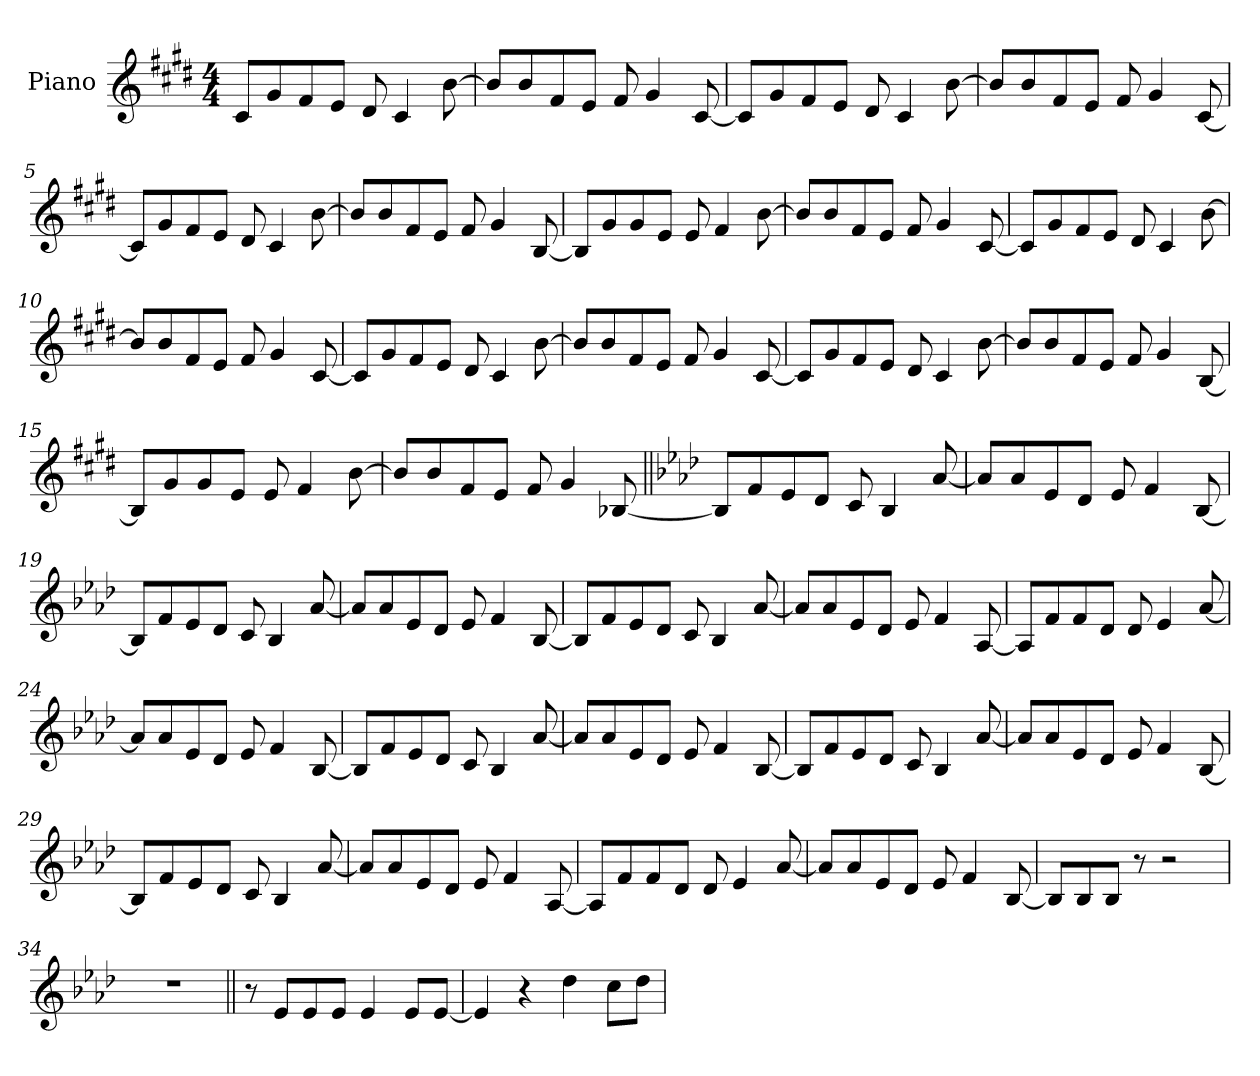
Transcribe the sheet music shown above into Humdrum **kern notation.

**kern
*part1
*staff1
*I"Piano
*I'Pno.
*clefG2
*k[f#c#g#d#]
*M4/4
*MM190
=1
8c#L
8g#
8f#
8eJ
8d#
4c#
[8b
=2
8bL]
8b
8f#
8eJ
8f#
4g#
[8c#
=3
8c#L]
8g#
8f#
8eJ
8d#
4c#
[8b
=4
8bL]
8b
8f#
8eJ
8f#
4g#
[8c#
=5
8c#L]
8g#
8f#
8eJ
8d#
4c#
[8b
=6
8bL]
8b
8f#
8eJ
8f#
4g#
[8B
=7
8BL]
8g#
8g#
8eJ
8e
4f#
[8b
=8
8bL]
8b
8f#
8eJ
8f#
4g#
[8c#
=9
8c#L]
8g#
8f#
8eJ
8d#
4c#
[8b
=10
8bL]
8b
8f#
8eJ
8f#
4g#
[8c#
=11
8c#L]
8g#
8f#
8eJ
8d#
4c#
[8b
=12
8bL]
8b
8f#
8eJ
8f#
4g#
[8c#
=13
8c#L]
8g#
8f#
8eJ
8d#
4c#
[8b
=14
8bL]
8b
8f#
8eJ
8f#
4g#
[8B
=15
8BL]
8g#
8g#
8eJ
8e
4f#
[8b
=16
8bL]
8b
8f#
8eJ
8f#
4g#
[8B-X
=17||
*k[b-e-a-d-]
8B-L]
8f
8e-
8d-J
8c
4B-
[8a-
=18
8a-L]
8a-
8e-
8d-J
8e-
4f
[8B-
=19
8B-L]
8f
8e-
8d-J
8c
4B-
[8a-
=20
8a-L]
8a-
8e-
8d-J
8e-
4f
[8B-
=21
8B-L]
8f
8e-
8d-J
8c
4B-
[8a-
=22
8a-L]
8a-
8e-
8d-J
8e-
4f
[8A-
=23
8A-L]
8f
8f
8d-J
8d-
4e-
[8a-
=24
8a-L]
8a-
8e-
8d-J
8e-
4f
[8B-
=25
8B-L]
8f
8e-
8d-J
8c
4B-
[8a-
=26
8a-L]
8a-
8e-
8d-J
8e-
4f
[8B-
=27
8B-L]
8f
8e-
8d-J
8c
4B-
[8a-
=28
8a-L]
8a-
8e-
8d-J
8e-
4f
[8B-
=29
8B-L]
8f
8e-
8d-J
8c
4B-
[8a-
=30
8a-L]
8a-
8e-
8d-J
8e-
4f
[8A-
=31
8A-L]
8f
8f
8d-J
8d-
4e-
[8a-
=32
8a-L]
8a-
8e-
8d-J
8e-
4f
[8B-
=33
8B-L]
8B-
8B-J
8r
2r
=34
1r
=35||
8r
8e-L
8e-
8e-J
4e-
8e-L
[8e-J
=36
4e-]
4r
4dd-!
8cc!L
8dd-!J
=
*-
